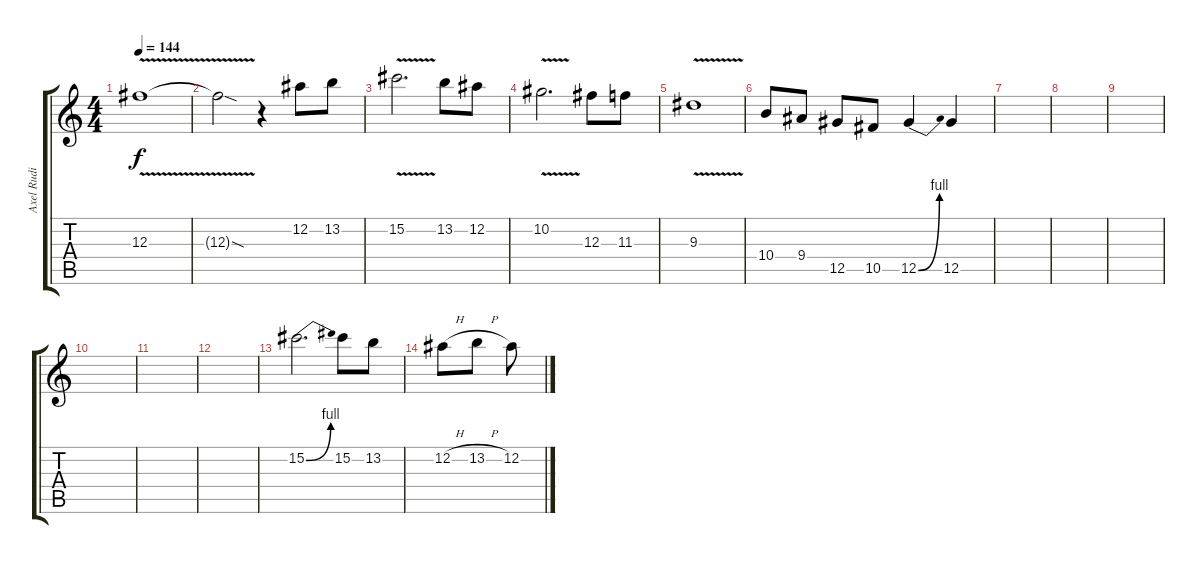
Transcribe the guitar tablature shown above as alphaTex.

\track ("Axel Rudi Pell Solo" "Axel Rudi ") {instrument distortionguitar}
\staff {score tabs}
\tuning (Eb4 Bb3 Gb3 Db3 Ab2 Eb2) {hide}
\ts (4 4)
\tempo 144
\clef g2
\ks c
12.3{v}.1{dy f} |
12.3{sod t}.2 r.4 12.2.8 13.2.8 |
15.2{v}.2{d} 13.2.8 12.2.8 |
10.2{v}.2{d} 12.3.8 11.3.8 |
9.3{v}.1 |
10.4.8 9.4.8 12.5.8 10.5.8 12.5{be (bend 0 0 60 4)}.4 12.5.4 |
|
|
|
|
|
|
15.2{be (bend 0 0 60 4)}.2{d} 15.2.8 13.2.8 |
12.2{h}.8 13.2{h}.8 12.2.8
